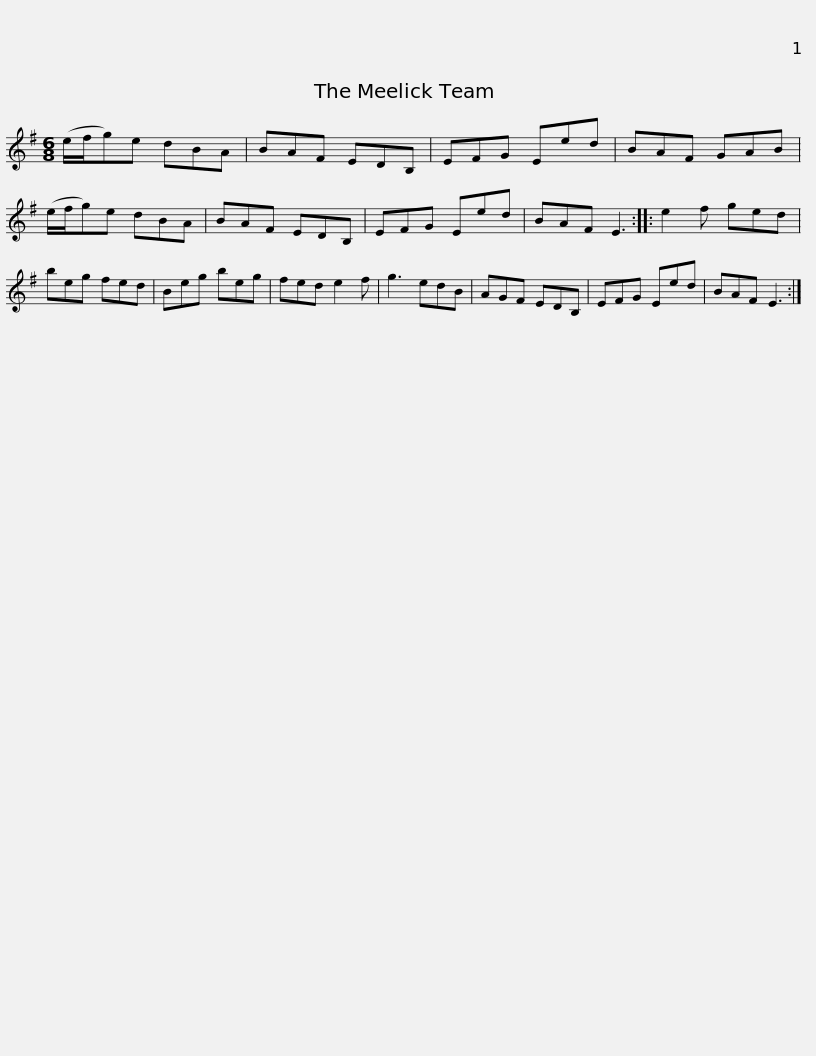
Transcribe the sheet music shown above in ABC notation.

X:1
L:1/8
M:6/8
I:linebreak $
K:Emin
V:1 treble
V:1
 (e/f/g)e dBA | BAF EDB, | EFG Eed | BAF GAB | (e/f/g)e dBA | %5
 BAF EDB, | EFG Eed |$ BAF E3 :: e2 f ged | beg fed | %10
 Beg beg | fed e2 f | g3 edB | AGF EDB, | EFG Eed |$ %15
 BAF E3 :| %16
